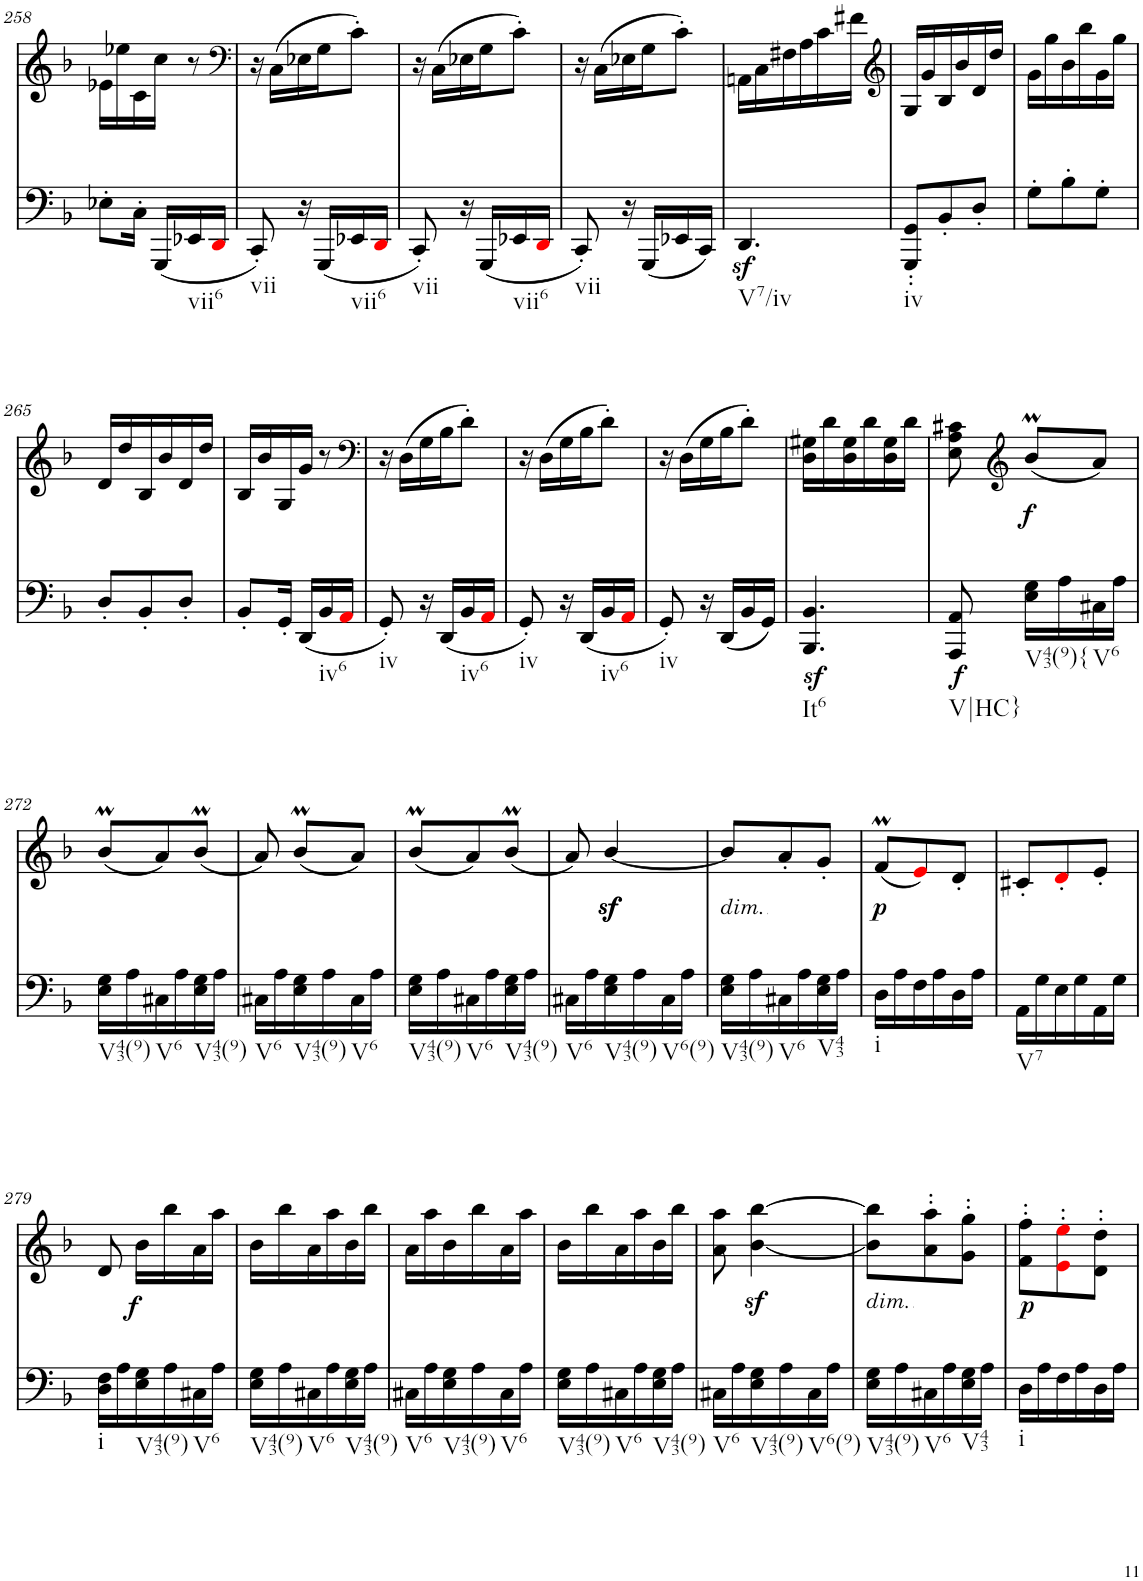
**kern	**dynam	**kern	**text	**dynam
*part2	*part2	*part1	*part1	*part1
*staff2	*staff2	*staff1	*staff1	*staff1
*I"Piano	*	*I"Piano	*	*
*I'Pno	*	*I'Pno	*	*
!!LO:PB:g=z
*clefF4	*	*clefG2	*	*
*k[b-]	*	*k[b-]	*	*
*d:	*	*d:	*	*
*M3/8	*	*M3/8	*	*
=258	=258	=258	=258	=258
8E-X'\L	.	16e-X\LL	.	.
.	.	16ee-X\	.	.
16C'\Jk	.	16c\	.	.
(16GGG/LL	.	16cc\JJ	.	.
!LO:TX:b:t=vii6	!	!	!	!
16EE-X/	.	8r	.	.
16DDi/JJ	.	.	.	.
=259	=259	=259	=259	=259
*	*	*clefF4	*	*
!LO:TX:b:t=vii	!	!	!	!
8CC'/)	.	16r	.	.
.	.	(16C\LL	.	.
16r	.	16E-X\	.	.
(16GGG/LL	.	16G\J	.	.
!LO:TX:b:t=vii6	!	!	!	!
16EE-X/	.	8c'\J)	.	.
16DDi/JJ	.	.	.	.
=260	=260	=260	=260	=260
!LO:TX:b:t=vii	!	!	!	!
8CC'/)	.	16r	.	.
.	.	(16C\LL	.	.
16r	.	16E-X\	.	.
(16GGG/LL	.	16G\J	.	.
!LO:TX:b:t=vii6	!	!	!	!
16EE-X/	.	8c'\J)	.	.
16DDi/JJ	.	.	.	.
=261	=261	=261	=261	=261
!LO:TX:b:t=vii	!	!	!	!
8CC'/)	.	16r	.	.
.	.	(16C\LL	.	.
16r	.	16E-X\	.	.
(16GGG/LL	.	16G\J	.	.
16EE-X/	.	8c'\J)	.	.
16CC/JJ)	.	.	.	.
=262	=262	=262	=262	=262
!LO:TX:b:t=V7/iv	!	!	!	!
4.DDz</	.	16AAn\LL	.	.
.	.	16C\	.	.
.	.	16F#X\	.	.
.	.	16A\	.	.
.	.	16c\	.	.
.	.	16f#X\JJ	.	.
=263	=263	=263	=263	=263
*	*	*clefG2	*	*
!LO:TX:b:t=iv	!	!	!	!
8GGG/' 8GG/'L	.	16G/LL	.	.
.	.	16g/	.	.
8BB-'/	.	16B-/	.	.
.	.	16b-/	.	.
8D'/J	.	16d/	.	.
.	.	16dd/JJ	.	.
=264	=264	=264	=264	=264
8G'\L	.	16g\LL	.	.
.	.	16gg\	.	.
8B-'\	.	16b-\	.	.
.	.	16bb-\	.	.
8G'\J	.	16g\	.	.
.	.	16gg\JJ	.	.
!!LO:LB:g=z
=265	=265	=265	=265	=265
8D'/L	.	16d/LL	.	.
.	.	16dd/	.	.
8BB-'/	.	16B-/	.	.
.	.	16b-/	.	.
8D'/J	.	16d/	.	.
.	.	16dd/JJ	.	.
=266	=266	=266	=266	=266
8BB-'/L	.	16B-/LL	.	.
.	.	16b-/	.	.
16GG'/Jk	.	16G/	.	.
(16DD/LL	.	16g/JJ	.	.
!LO:TX:b:t=iv6	!	!	!	!
16BB-/	.	8r	.	.
16AAi/JJ	.	.	.	.
=267	=267	=267	=267	=267
*	*	*clefF4	*	*
!LO:TX:b:t=iv	!	!	!	!
8GG'/)	.	16r	.	.
.	.	(16D\LL	.	.
16r	.	16G\	.	.
(16DD/LL	.	16B-\J	.	.
!LO:TX:b:t=iv6	!	!	!	!
16BB-/	.	8d'\J)	.	.
16AAi/JJ	.	.	.	.
=268	=268	=268	=268	=268
!LO:TX:b:t=iv	!	!	!	!
8GG'/)	.	16r	.	.
.	.	(16D\LL	.	.
16r	.	16G\	.	.
(16DD/LL	.	16B-\J	.	.
!LO:TX:b:t=iv6	!	!	!	!
16BB-/	.	8d'\J)	.	.
16AAi/JJ	.	.	.	.
=269	=269	=269	=269	=269
!LO:TX:b:t=iv	!	!	!	!
8GG'/)	.	16r	.	.
.	.	(16D\LL	.	.
16r	.	16G\	.	.
(16DD/LL	.	16B-\J	.	.
16BB-/	.	8d'\J)	.	.
16GG/JJ)	.	.	.	.
=270	=270	=270	=270	=270
!LO:TX:b:t=It6	!	!	!	!
4.BBB-/z< 4.BB-/z<	.	16D\ 16G#X\LL	.	.
.	.	16d\	.	.
.	.	16D\ 16G#\	.	.
.	.	16d\	.	.
.	.	16D\ 16G#\	.	.
.	.	16d\JJ	.	.
=271	=271	=271	=271	=271
!LO:TX:b:t=V|HC}	!	!	!	!
!	!LO:DY:b	!	!LO:LY:b	!
8AAA/ 8AA/	f	8E\ 8A\ 8c#X\	f	.
*	*	*clefG2	*	*
!LO:TX:b:t=V43(9){	!	!	!	!
!	!	!	!	!LO:DY:b
16E\ 16G\LL	.	(8b-M/L	.	f
16A\	.	.	.	.
!LO:TX:b:t=V6	!	!	!	!
16C#X\	.	8a/J)	.	.
16A\JJ	.	.	.	.
!!LO:LB:g=z
=272	=272	=272	=272	=272
!LO:TX:b:t=V43(9)	!	!	!	!
16E\ 16G\LL	.	(8b-M/L	.	.
16A\	.	.	.	.
!LO:TX:b:t=V6	!	!	!	!
16C#X\	.	8a/)	.	.
16A\	.	.	.	.
!LO:TX:b:t=V43(9)	!	!	!	!
16E\ 16G\	.	(8b-M/J	.	.
16A\JJ	.	.	.	.
=273	=273	=273	=273	=273
!LO:TX:b:t=V6	!	!	!	!
16C#X\LL	.	8a/)	.	.
16A\	.	.	.	.
!LO:TX:b:t=V43(9)	!	!	!	!
16E\ 16G\	.	(8b-M/L	.	.
16A\	.	.	.	.
!LO:TX:b:t=V6	!	!	!	!
16C#\	.	8a/J)	.	.
16A\JJ	.	.	.	.
=274	=274	=274	=274	=274
!LO:TX:b:t=V43(9)	!	!	!	!
16E\ 16G\LL	.	(8b-M/L	.	.
16A\	.	.	.	.
!LO:TX:b:t=V6	!	!	!	!
16C#X\	.	8a/)	.	.
16A\	.	.	.	.
!LO:TX:b:t=V43(9)	!	!	!	!
16E\ 16G\	.	(8b-M/J	.	.
16A\JJ	.	.	.	.
=275	=275	=275	=275	=275
!LO:TX:b:t=V6	!	!	!	!
16C#X\LL	.	8a/)	.	.
16A\	.	.	.	.
!LO:TX:b:t=V43(9)	!	!	!	!
16E\ 16G\	.	[4b-z</	.	.
16A\	.	.	.	.
!LO:TX:b:t=V6(9)	!	!	!	!
16C#\	.	.	.	.
16A\JJ	.	.	.	.
=276	=276	=276	=276	=276
!	!	!LO:TX:b:i:t=dim.	!	!
!LO:TX:b:t=V43(9)	!	!	!	!
16E\ 16G\LL	.	8b-/L]	.	.
16A\	.	.	.	.
!LO:TX:b:t=V6	!	!	!	!
16C#X\	.	8a'/	.	.
16A\	.	.	.	.
!LO:TX:b:t=V43	!	!	!	!
16E\ 16G\	.	8g'/J	.	.
16A\JJ	.	.	.	.
=277	=277	=277	=277	=277
!LO:TX:b:t=i	!	!	!	!
!	!	!	!LO:LY:b	!LO:DY:b
16D\LL	.	(8fM/L	p	p
16A\	.	.	.	.
16F\	.	8ei/)	.	.
16A\	.	.	.	.
16D\	.	8d'/J	.	.
16A\JJ	.	.	.	.
=278	=278	=278	=278	=278
!LO:TX:b:t=V7	!	!	!	!
16AA\LL	.	8c#X'/L	.	.
16G\	.	.	.	.
16E\	.	8d'i/	.	.
16G\	.	.	.	.
16AA\	.	8e'/J	.	.
16G\JJ	.	.	.	.
!!LO:LB:g=z
=279	=279	=279	=279	=279
!LO:TX:b:t=i	!	!	!	!
16D\ 16F\LL	.	8d/	.	.
16A\	.	.	.	.
!LO:TX:b:t=V43(9)	!	!	!	!
!	!	!	!LO:LY:b	!
16E\ 16G\	.	16b-\LL	f	.
!	!	!	!	!LO:DY:b
16A\	.	16bb-\	.	f
!LO:TX:b:t=V6	!	!	!	!
16C#X\	.	16a\	.	.
16A\JJ	.	16aa\JJ	.	.
=280	=280	=280	=280	=280
!LO:TX:b:t=V43(9)	!	!	!	!
16E\ 16G\LL	.	16b-\LL	.	.
16A\	.	16bb-\	.	.
!LO:TX:b:t=V6	!	!	!	!
16C#X\	.	16a\	.	.
16A\	.	16aa\	.	.
!LO:TX:b:t=V43(9)	!	!	!	!
16E\ 16G\	.	16b-\	.	.
16A\JJ	.	16bb-\JJ	.	.
=281	=281	=281	=281	=281
!LO:TX:b:t=V6	!	!	!	!
16C#X\LL	.	16a\LL	.	.
16A\	.	16aa\	.	.
!LO:TX:b:t=V43(9)	!	!	!	!
16E\ 16G\	.	16b-\	.	.
16A\	.	16bb-\	.	.
!LO:TX:b:t=V6	!	!	!	!
16C#\	.	16a\	.	.
16A\JJ	.	16aa\JJ	.	.
=282	=282	=282	=282	=282
!LO:TX:b:t=V43(9)	!	!	!	!
16E\ 16G\LL	.	16b-\LL	.	.
16A\	.	16bb-\	.	.
!LO:TX:b:t=V6	!	!	!	!
16C#X\	.	16a\	.	.
16A\	.	16aa\	.	.
!LO:TX:b:t=V43(9)	!	!	!	!
16E\ 16G\	.	16b-\	.	.
16A\JJ	.	16bb-\JJ	.	.
=283	=283	=283	=283	=283
!LO:TX:b:t=V6	!	!	!	!
16C#X\LL	.	8a\ 8aa\	.	.
16A\	.	.	.	.
!LO:TX:b:t=V43(9)	!	!	!	!
16E\ 16G\	.	[4b-\z< [4bb-\z<	.	.
16A\	.	.	.	.
!LO:TX:b:t=V6(9)	!	!	!	!
16C#\	.	.	.	.
16A\JJ	.	.	.	.
=284	=284	=284	=284	=284
!	!	!LO:TX:b:i:t=dim.	!	!
!LO:TX:b:t=V43(9)	!	!	!	!
16E\ 16G\LL	.	8b-\] 8bb-\]L	.	.
16A\	.	.	.	.
!LO:TX:b:t=V6	!	!	!	!
16C#X\	.	8a\' 8aa\'	.	.
16A\	.	.	.	.
!LO:TX:b:t=V43	!	!	!	!
16E\ 16G\	.	8g\' 8gg\'J	.	.
16A\JJ	.	.	.	.
=285	=285	=285	=285	=285
!LO:TX:b:t=i	!	!	!	!
!	!	!	!LO:LY:b	!LO:DY:b
16D\LL	.	8f\' 8ff\'L	p	p
16A\	.	.	.	.
16F\	.	8ei\' 8eei\'	.	.
16A\	.	.	.	.
16D\	.	8d\' 8dd\'J	.	.
16A\JJ	.	.	.	.
=	=	=	=	=
*-	*-	*-	*-	*-
